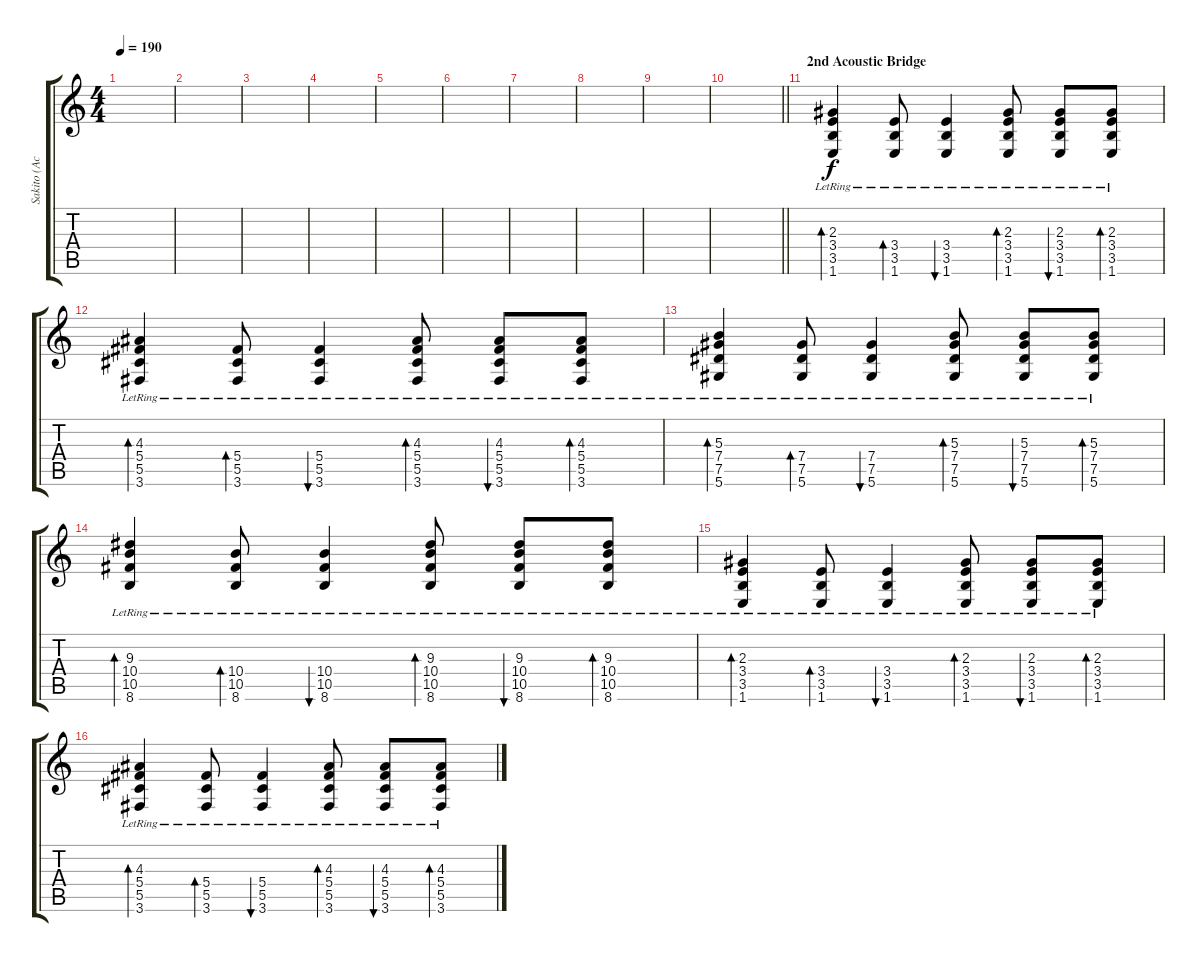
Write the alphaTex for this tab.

\track ("Sakito (Acoustic)" "Sakito (Ac") {instrument acousticguitarsteel}
\staff {score tabs}
\tuning (Eb4 Bb3 Gb3 Db3 Ab2 Eb2) {hide}
\ts (4 4)
\tempo 190
\clef g2
\ks c
|
|
|
|
|
|
|
|
|
\barLineRight lightlight
|
\section ("" "2nd Acoustic Bridge")
(2.3{lr} 3.4{lr} 3.5{lr} 1.6{lr}).4{bd 240} (3.4{lr} 3.5{lr} 1.6{lr}).8{bd 120} (3.4{lr} 3.5{lr} 1.6{lr}).4{bu 240} (2.3{lr} 3.4{lr} 3.5{lr} 1.6{lr}).8{bd 120} (2.3{lr} 3.4{lr} 3.5{lr} 1.6{lr}).8{bu 120} (2.3{lr} 3.4{lr} 3.5{lr} 1.6{lr}).8{bd 120} |
(4.3{lr} 5.4{lr} 5.5{lr} 3.6{lr}).4{bd 240} (5.4{lr} 5.5{lr} 3.6{lr}).8{bd 120} (5.4{lr} 5.5{lr} 3.6{lr}).4{bu 240} (4.3{lr} 5.4{lr} 5.5{lr} 3.6{lr}).8{bd 120} (4.3{lr} 5.4{lr} 5.5{lr} 3.6{lr}).8{bu 120} (4.3{lr} 5.4{lr} 5.5{lr} 3.6{lr}).8{bd 120} |
(5.3{lr} 7.4{lr} 7.5{lr} 5.6{lr}).4{bd 240} (7.4{lr} 7.5{lr} 5.6{lr}).8{bd 120} (7.4{lr} 7.5{lr} 5.6{lr}).4{bu 240} (5.3{lr} 7.4{lr} 7.5{lr} 5.6{lr}).8{bd 120} (5.3{lr} 7.4{lr} 7.5{lr} 5.6{lr}).8{bu 120} (5.3{lr} 7.4{lr} 7.5{lr} 5.6{lr}).8{bd 120} |
(9.3{lr} 10.4{lr} 10.5{lr} 8.6{lr}).4{bd 240} (10.4{lr} 10.5{lr} 8.6{lr}).8{bd 120} (10.4{lr} 10.5{lr} 8.6{lr}).4{bu 240} (9.3{lr} 10.4{lr} 10.5{lr} 8.6{lr}).8{bd 120} (9.3{lr} 10.4{lr} 10.5{lr} 8.6{lr}).8{bu 120} (9.3{lr} 10.4{lr} 10.5{lr} 8.6{lr}).8{bd 120} |
(2.3{lr} 3.4{lr} 3.5{lr} 1.6{lr}).4{bd 240} (3.4{lr} 3.5{lr} 1.6{lr}).8{bd 120} (3.4{lr} 3.5{lr} 1.6{lr}).4{bu 240} (2.3{lr} 3.4{lr} 3.5{lr} 1.6{lr}).8{bd 120} (2.3{lr} 3.4{lr} 3.5{lr} 1.6{lr}).8{bu 120} (2.3{lr} 3.4{lr} 3.5{lr} 1.6{lr}).8{bd 120} |
(4.3{lr} 5.4{lr} 5.5{lr} 3.6{lr}).4{bd 240} (5.4{lr} 5.5{lr} 3.6{lr}).8{bd 120} (5.4{lr} 5.5{lr} 3.6{lr}).4{bu 240} (4.3{lr} 5.4{lr} 5.5{lr} 3.6{lr}).8{bd 120} (4.3{lr} 5.4{lr} 5.5{lr} 3.6{lr}).8{bu 120} (4.3{lr} 5.4{lr} 5.5{lr} 3.6{lr}).8{bd 120}
